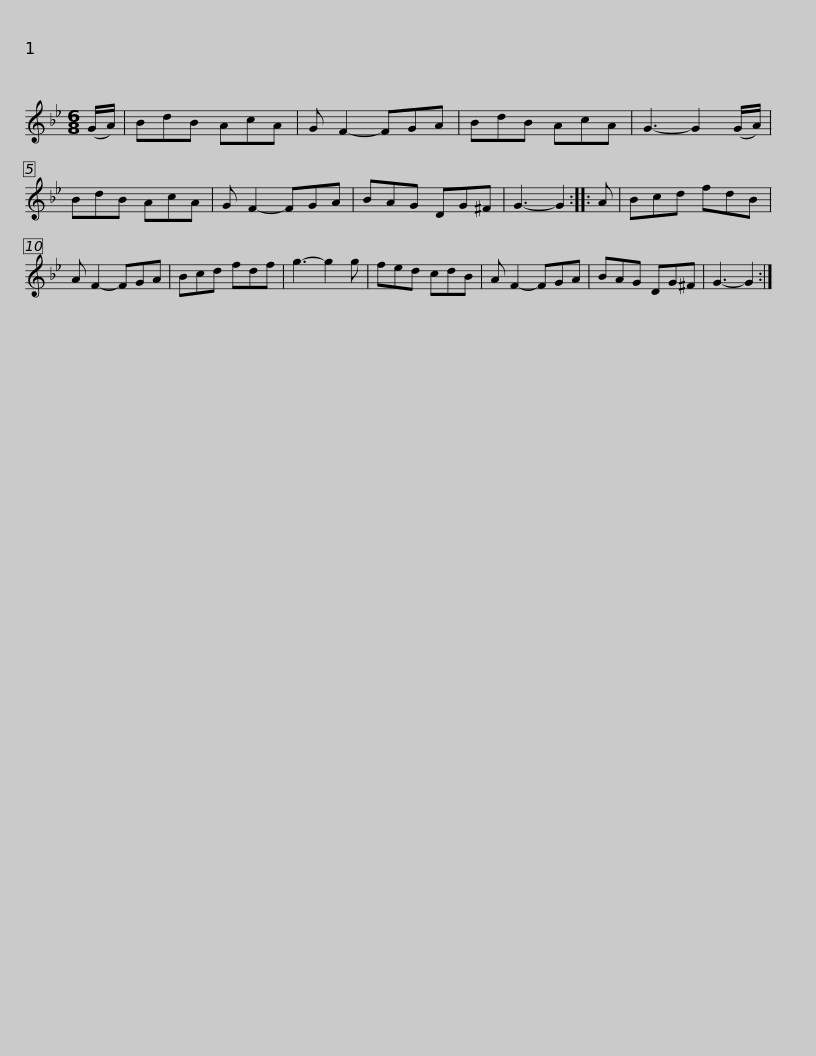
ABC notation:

X:1
L:1/8
M:6/8
I:linebreak $
K:Gmin
V:1 treble
V:1
 (G/A/) | BdB AcA | G F2- FGA | BdB AcA | G3- G2 (G/A/) | %5
 BdB AcA | G F2- FGA | BAG DG^F |$ G3- G2 :: A | %10
 Bcd fdB | A F2- FGA | Bcd fdf | g3- g2 g | fed cdB | %15
 A F2- FGA | BAG DG^F |$ G3- G2 :| %18
